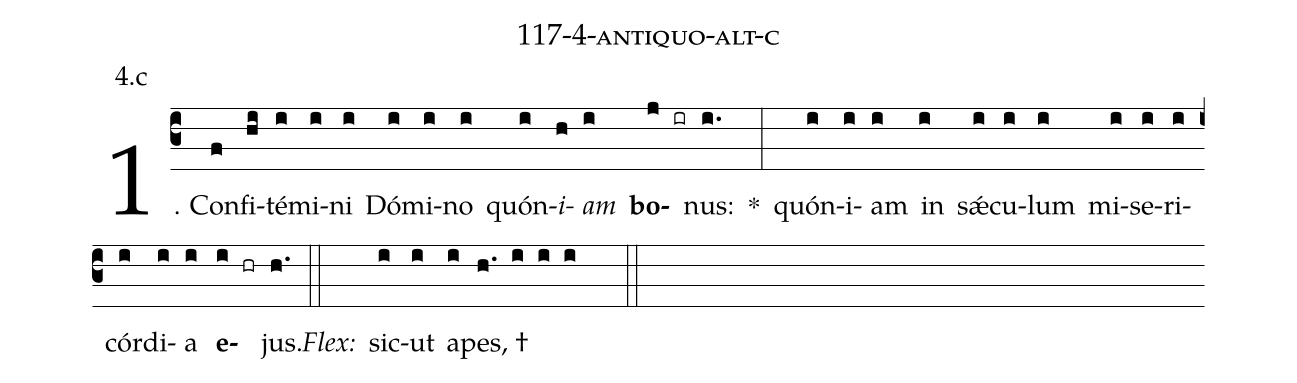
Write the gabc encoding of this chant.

name: 117-4-antiquo-alt-c;
annotation: 4.c;
%%
(c3)1. Con(f)fi(hi)té(i)mi(i)ni(i) Dó(i)mi(i)no(i) quón(i)<i>i</i>(h)<i>am</i>(i) <b>bo</b>(j ir)nus:(i.) *(:) quón(i)i(i)am(i) in(i) sǽ(i)cu(i)lum(i) mi(i)se(i)ri(i)cór(i)di(i)a(i) <b>e</b>(i hr)jus.(h.) (::)
<i>Flex:</i>()  sic(i)ut(i) a(i)pes, †(h. i i i  ::)
